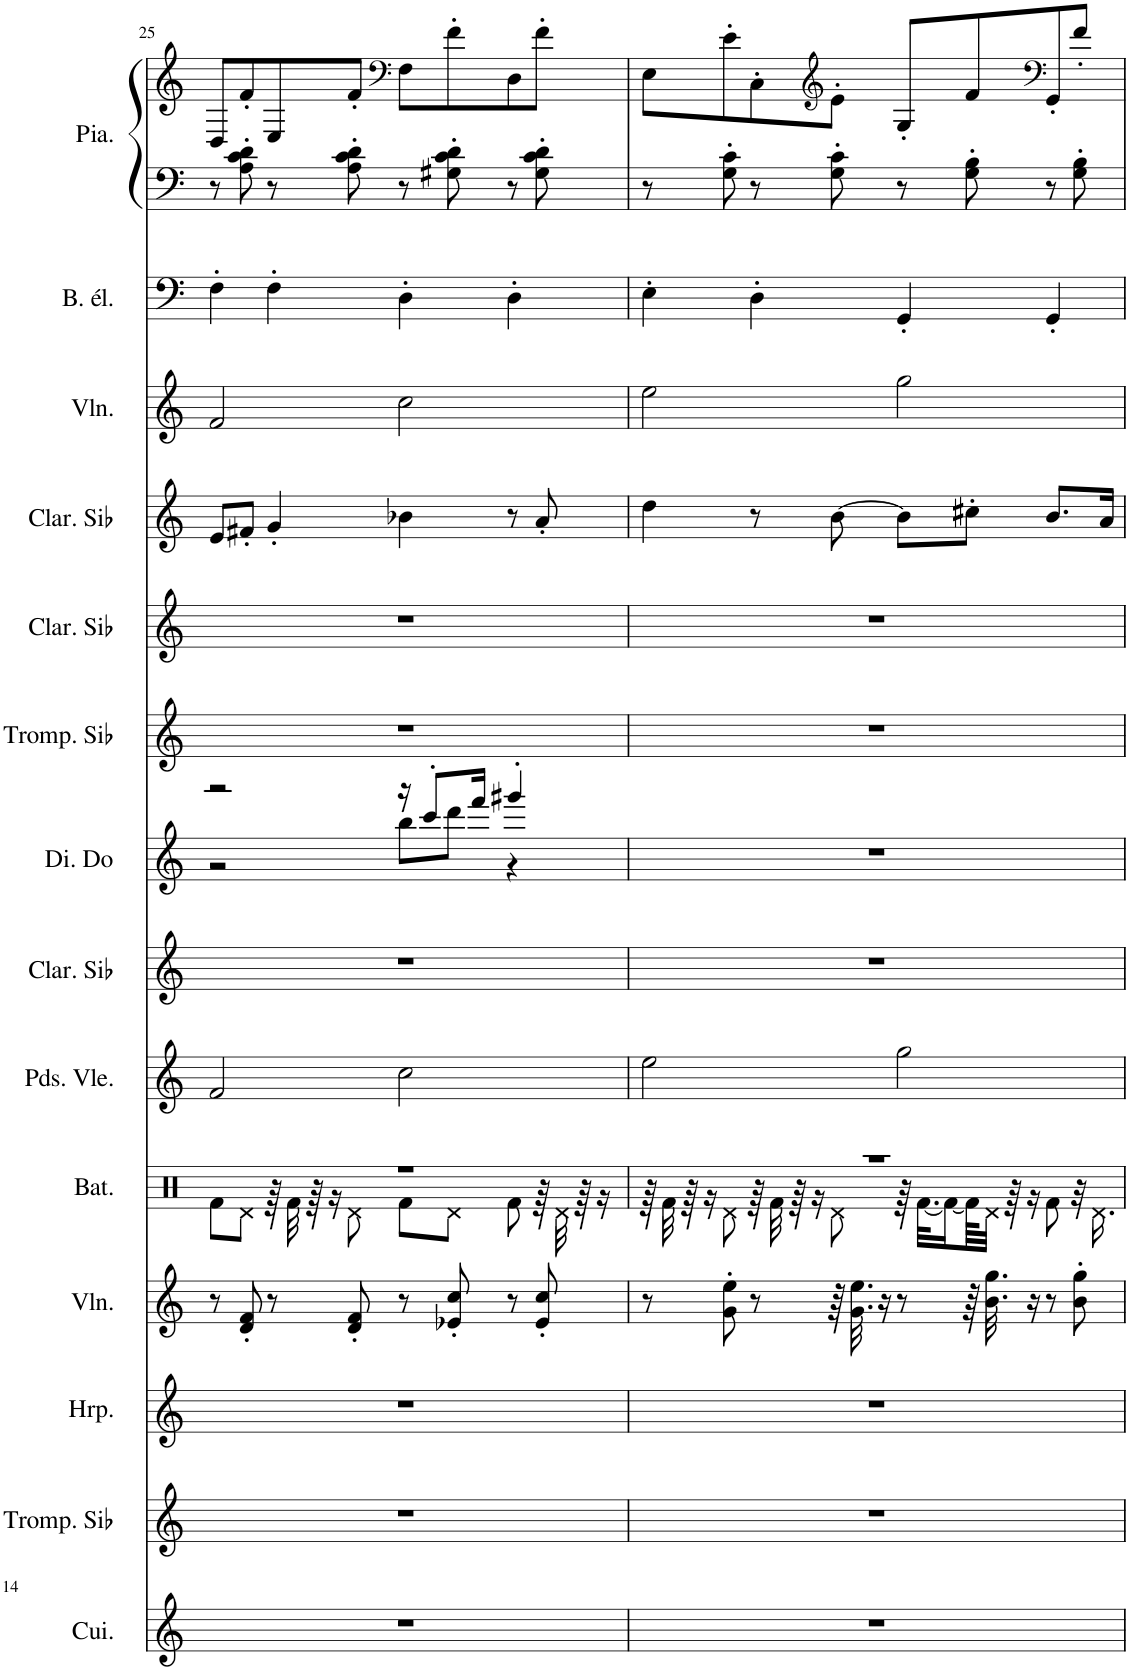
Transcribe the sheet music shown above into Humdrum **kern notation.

**kern	**kern	**kern	**kern	**kern	**kern	**kern	**kern	**kern	**kern	**kern	**kern	**kern	**kern	**kern
*part14	*part13	*part12	*part11	*part10	*part9	*part8	*part7	*part6	*part5	*part4	*part3	*part2	*part1	*part1
*staff15	*staff14	*staff13	*staff12	*staff11	*staff10	*staff9	*staff8	*staff7	*staff6	*staff5	*staff4	*staff3	*staff2	*staff1
*I"Cuivres, Brass Section	*I"Trompette en Sib, Muted Trumpet	*I"Harpe, Orchestral Harp	*I"Violon, Pizzicato Strings	*I"Batterie, Drums	*I"Pardessus de viole, Violin	*I"Clarinette en Sib, Clarinet Pipe	*I"Dizi en Do, Piccolo	*I"Trompette en Sib, Trumpet	*I"Clarinette en Sib, Clarinet Pipe	*I"Clarinette en Sib, Clarinet Pipe	*I"Violon, Tremolo Strings	*I"Basse électrique, Electric Bass (finger)	*I"Piano, Bright Acoustic Piano	*
*I'Cui.	*I'Tromp. Sib	*I'Hrp.	*I'Vln.	*I'Bat.	*I'Pds. Vle.	*I'Clar. Sib	*I'Di. Do	*I'Tromp. Sib	*I'Clar. Sib	*I'Clar. Sib	*I'Vln.	*I'B. él.	*I'Pia.	*
!!LO:PB:g=z
*clefG2	*clefG2	*clefG2	*clefG2	*clefX	*clefG2	*clefG2	*clefG2	*clefG2	*clefG2	*clefG2	*clefG2	*clefF4	*clefF4	*clefG2
*	*Trd1c2	*	*	*	*	*Trd1c2	*Trd-7c-12	*Trd1c2	*Trd1c2	*Trd1c2	*	*Trd7c12	*	*
*k[]	*k[]	*k[]	*k[]	*k[]	*k[]	*k[]	*k[]	*k[]	*k[]	*k[]	*k[]	*k[]	*k[]	*k[]
*M4/4	*M4/4	*M4/4	*M4/4	*M4/4	*M4/4	*M4/4	*M4/4	*M4/4	*M4/4	*M4/4	*M4/4	*M4/4	*M4/4	*M4/4
=25	=25	=25	=25	=25	=25	=25	=25	=25	=25	=25	=25	=25	=25	=25
*	*	*	*	*^	*	*	*^	*	*	*	*	*	*	*
1r	1r	1r	8r	1r	8Rf\L	2f/	1r	2r	2r	1r	1r	8e/L	2f/	4F'\	8r	8D/L
.	.	.	8d/' 8f/'	.	8Rd\J	.	.	.	.	.	.	8f#X'/J	.	.	8A\' 8c\' 8d\'	8f'/
.	.	.	8r	.	64r	.	.	.	.	.	.	4g'/	.	4F'\	8r	8E/
.	.	.	.	.	32Rf\	.	.	.	.	.	.	.	.	.	.	.
.	.	.	.	.	64r	.	.	.	.	.	.	.	.	.	.	.
.	.	.	.	.	16r	.	.	.	.	.	.	.	.	.	.	.
.	.	.	8d/' 8f/'	.	8Rd\	.	.	.	.	.	.	.	.	.	8A\' 8c\' 8d\'	8f'/J
*	*	*	*	*	*	*	*	*	*	*	*	*	*	*	*	*clefF4
.	.	.	8r	.	8Rf\L	2cc\	.	16r	8bb\L	.	.	4b-X\	2cc\	4D'\	8r	8F\L
.	.	.	.	.	.	.	.	8ccc'/L	.	.	.	.	.	.	.	.
.	.	.	8e-X/' 8cc/'	.	8Rd\J	.	.	.	8ddd\J	.	.	.	.	.	8G#X\' 8c\' 8d\'	8f'\
.	.	.	.	.	.	.	.	16fff/Jk	.	.	.	.	.	.	.	.
.	.	.	8r	.	8Rf\	.	.	4ggg#X'/	4r	.	.	8r	.	4D'\	8r	8D\
.	.	.	8e-/' 8cc/'	.	64r	.	.	.	.	.	.	8a'/	.	.	8G#\' 8c\' 8d\'	8f'\J
.	.	.	.	.	32Rd\	.	.	.	.	.	.	.	.	.	.	.
.	.	.	.	.	64r	.	.	.	.	.	.	.	.	.	.	.
.	.	.	.	.	16r	.	.	.	.	.	.	.	.	.	.	.
*	*	*	*	*	*	*	*	*v	*v	*	*	*	*	*	*	*
=26	=26	=26	=26	=26	=26	=26	=26	=26	=26	=26	=26	=26	=26	=26	=26
1r	1r	1r	8r	1r	64r	2ee\	1r	1r	1r	1r	4dd\	2ee\	4E'\	8r	8E\L
.	.	.	.	.	32Rf\	.	.	.	.	.	.	.	.	.	.
.	.	.	.	.	64r	.	.	.	.	.	.	.	.	.	.
.	.	.	.	.	16r	.	.	.	.	.	.	.	.	.	.
.	.	.	8g\' 8ee\'	.	8Rd\	.	.	.	.	.	.	.	.	8G\' 8c\'	8e'\
.	.	.	8r	.	64r	.	.	.	.	.	8r	.	4D'\	8r	8C'\
.	.	.	.	.	32Rf\	.	.	.	.	.	.	.	.	.	.
.	.	.	.	.	64r	.	.	.	.	.	.	.	.	.	.
.	.	.	.	.	16r	.	.	.	.	.	.	.	.	.	.
*	*	*	*	*	*	*	*	*	*	*	*	*	*	*	*clefG2
.	.	.	64r	.	8Rd\	.	.	.	.	.	[8b\	.	.	8G\' 8c\'	8e'\J
.	.	.	32.g\ 32.ee\	.	.	.	.	.	.	.	.	.	.	.	.
.	.	.	16r	.	.	.	.	.	.	.	.	.	.	.	.
.	.	.	8r	.	64r	2gg\	.	.	.	.	8b\L]	2gg\	4GG'/	8r	8G'/L
.	.	.	.	.	[32.Rf\KLL	.	.	.	.	.	.	.	.	.	.
.	.	.	.	.	16Rf\_	.	.	.	.	.	.	.	.	.	.
.	.	.	64r	.	64Rf\KL]	.	.	.	.	.	8cc#X'\J	.	.	8G\' 8B\'	8f/
.	.	.	32.b\ 32.gg\	.	32Rd\JJJ	.	.	.	.	.	.	.	.	.	.
.	.	.	.	.	64r	.	.	.	.	.	.	.	.	.	.
.	.	.	16r	.	16r	.	.	.	.	.	.	.	.	.	.
*	*	*	*	*	*	*	*	*	*	*	*	*	*	*	*clefF4
.	.	.	8r	.	8Rf\	.	.	.	.	.	8.b/L	.	4GG'/	8r	8GG'/
.	.	.	8b\' 8gg\'	.	32r	.	.	.	.	.	.	.	.	8G\' 8B\'	8f'/J
.	.	.	.	.	16.Rd\	.	.	.	.	.	.	.	.	.	.
.	.	.	.	.	.	.	.	.	.	.	16a/Jk	.	.	.	.
*	*	*	*	*v	*v	*	*	*	*	*	*	*	*	*	*
=	=	=	=	=	=	=	=	=	=	=	=	=	=	=
*-	*-	*-	*-	*-	*-	*-	*-	*-	*-	*-	*-	*-	*-	*-
